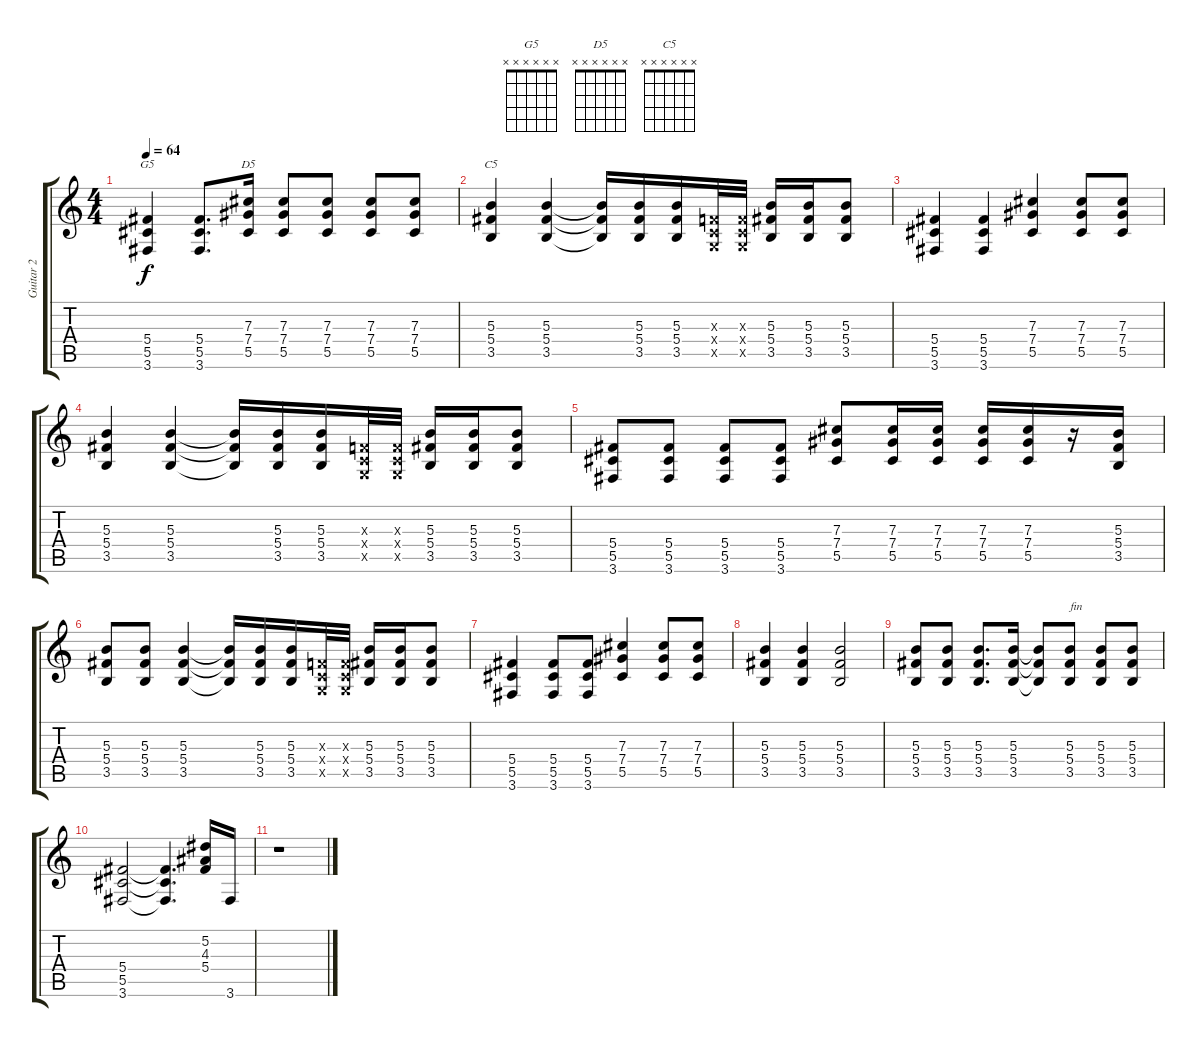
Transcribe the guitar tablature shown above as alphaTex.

\track ("Guitar 2" "Guitar 2") {instrument distortionguitar}
\staff {score tabs}
\tuning (Eb4 Bb3 Gb3 Db3 Ab2 Eb2) {hide}
\chord ("G5" x x x x x x)
\chord ("D5" x x x x x x)
\chord ("C5" x x x x x x)
\ts (4 4)
\tempo 64
\clef g2
\ks c
(5.4 5.5 3.6).4{ch "G5" dy f} (5.4 5.5 3.6).8{d} (7.3 7.4 5.5).16{ch "D5"} (7.3 7.4 5.5).8 (7.3 7.4 5.5).8 (7.3 7.4 5.5).8 (7.3 7.4 5.5).8 |
(5.3 5.4 3.5).4{ch "C5"} (5.3 5.4 3.5).4 (5.3{t} 5.4{t} 3.5{t}).16 (5.3 5.4 3.5).16 (5.3 5.4 3.5).16 (-1.3{x} -1.4{x} -1.5{x}).32 (-1.3{x} -1.4{x} -1.5{x}).32 (5.3 5.4 3.5).16 (5.3 5.4 3.5).16 (5.3 5.4 3.5).8 |
(5.4 5.5 3.6).4 (5.4 5.5 3.6).4 (7.3 7.4 5.5).4 (7.3 7.4 5.5).8 (7.3 7.4 5.5).8 |
(5.3 5.4 3.5).4 (5.3 5.4 3.5).4 (5.3{t} 5.4{t} 3.5{t}).16 (5.3 5.4 3.5).16 (5.3 5.4 3.5).16 (-1.3{x} -1.4{x} -1.5{x}).32 (-1.3{x} -1.4{x} -1.5{x}).32 (5.3 5.4 3.5).16 (5.3 5.4 3.5).16 (5.3 5.4 3.5).8 |
(5.4 5.5 3.6).8 (5.4 5.5 3.6).8 (5.4 5.5 3.6).8 (5.4 5.5 3.6).8 (7.3 7.4 5.5).8 (7.3 7.4 5.5).16 (7.3 7.4 5.5).16 (7.3 7.4 5.5).16 (7.3 7.4 5.5).16 r.16 (5.3 5.4 3.5).16 |
(5.3 5.4 3.5).8 (5.3 5.4 3.5).8 (5.3 5.4 3.5).4 (5.3{t} 5.4{t} 3.5{t}).16 (5.3 5.4 3.5).16 (5.3 5.4 3.5).16 (-1.3{x} -1.4{x} -1.5{x}).32 (-1.3{x} -1.4{x} -1.5{x}).32 (5.3 5.4 3.5).16 (5.3 5.4 3.5).16 (5.3 5.4 3.5).8 |
(5.4 5.5 3.6).4 (5.4 5.5 3.6).8 (5.4 5.5 3.6).8 (7.3 7.4 5.5).4 (7.3 7.4 5.5).8 (7.3 7.4 5.5).8 |
(5.3 5.4 3.5).4 (5.3 5.4 3.5).4 (5.3 5.4 3.5).2 |
(5.3 5.4 3.5).8 (5.3 5.4 3.5).8 (5.3 5.4 3.5).8{d} (5.3 5.4 3.5).16 (5.3{t} 5.4{t} 3.5{t}).8 (5.3 5.4 3.5).8{txt "fin"} (5.3 5.4 3.5).8 (5.3 5.4 3.5).8 |
(5.4 5.5 3.6).2 (5.4{t} 5.5{t} 3.6{t}).4{d} (5.2 4.3 5.4).16 3.6.16 |
r.1
